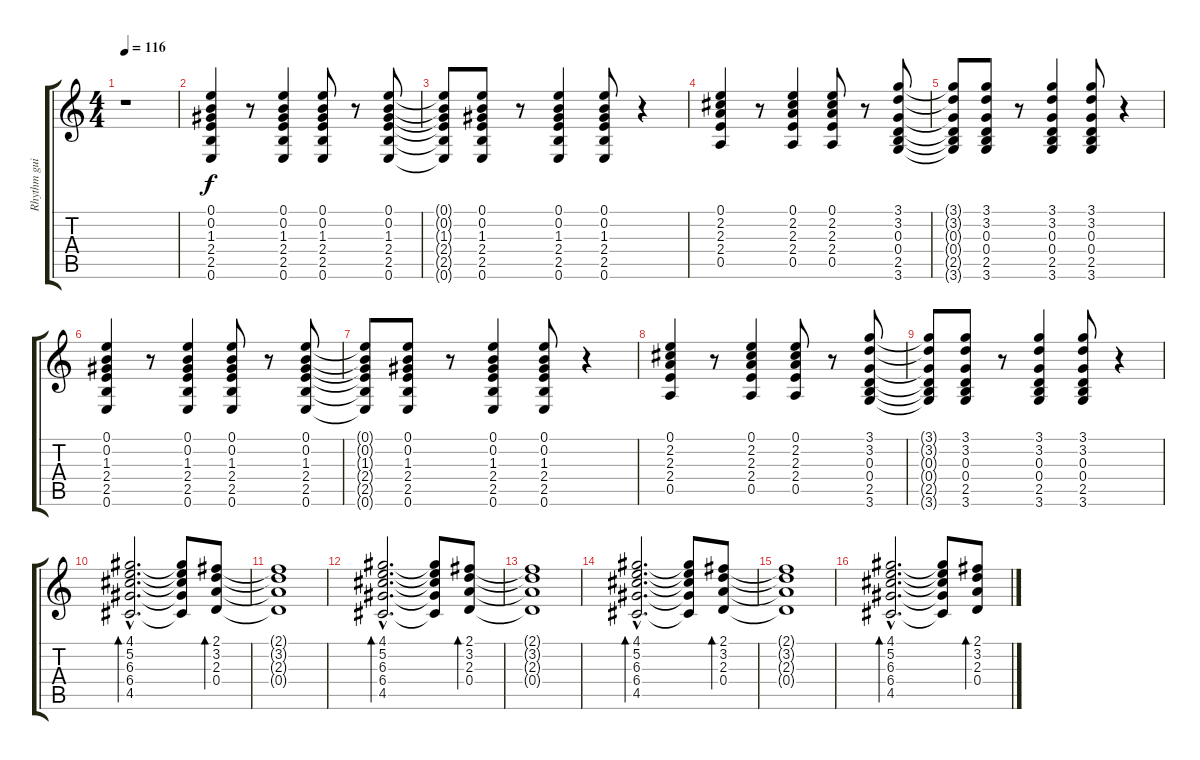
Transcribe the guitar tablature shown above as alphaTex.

\track ("Rhythm guitar" "Rhythm gui") {instrument acousticguitarsteel}
\staff {score tabs}
\tuning (E4 B3 G3 D3 A2 E2) {hide}
\ts (4 4)
\tempo 116
\clef g2
\ks c
r.1{dy f instrument acousticguitarsteel} |
(0.1 0.2 1.3 2.4 2.5 0.6).4 r.8 (0.1 0.2 1.3 2.4 2.5 0.6).4 (0.1 0.2 1.3 2.4 2.5 0.6).8 r.8 (0.1 0.2 1.3 2.4 2.5 0.6).8 |
(0.1{t} 0.2{t} 1.3{t} 2.4{t} 2.5{t} 0.6{t}).8 (0.1 0.2 1.3 2.4 2.5 0.6).8 r.8 (0.1 0.2 1.3 2.4 2.5 0.6).4 (0.1 0.2 1.3 2.4 2.5 0.6).8 r.4 |
(0.1 2.2 2.3 2.4 0.5).4 r.8 (0.1 2.2 2.3 2.4 0.5).4 (0.1 2.2 2.3 2.4 0.5).8 r.8 (3.1 3.2 0.3 0.4 2.5 3.6).8 |
(3.1{t} 3.2{t} 0.3{t} 0.4{t} 2.5{t} 3.6{t}).8 (3.1 3.2 0.3 0.4 2.5 3.6).8 r.8 (3.1 3.2 0.3 0.4 2.5 3.6).4 (3.1 3.2 0.3 0.4 2.5 3.6).8 r.4 |
(0.1 0.2 1.3 2.4 2.5 0.6).4 r.8 (0.1 0.2 1.3 2.4 2.5 0.6).4 (0.1 0.2 1.3 2.4 2.5 0.6).8 r.8 (0.1 0.2 1.3 2.4 2.5 0.6).8 |
(0.1{t} 0.2{t} 1.3{t} 2.4{t} 2.5{t} 0.6{t}).8 (0.1 0.2 1.3 2.4 2.5 0.6).8 r.8 (0.1 0.2 1.3 2.4 2.5 0.6).4 (0.1 0.2 1.3 2.4 2.5 0.6).8 r.4 |
(0.1 2.2 2.3 2.4 0.5).4 r.8 (0.1 2.2 2.3 2.4 0.5).4 (0.1 2.2 2.3 2.4 0.5).8 r.8 (3.1 3.2 0.3 0.4 2.5 3.6).8 |
(3.1{t} 3.2{t} 0.3{t} 0.4{t} 2.5{t} 3.6{t}).8 (3.1 3.2 0.3 0.4 2.5 3.6).8 r.8 (3.1 3.2 0.3 0.4 2.5 3.6).4 (3.1 3.2 0.3 0.4 2.5 3.6).8 r.4 |
(4.1{hac} 5.2{hac} 6.3{hac} 6.4{hac} 4.5{hac}).2{d bd 120} (4.1{t} 5.2{t} 6.3{t} 6.4{t} 4.5{t}).8 (2.1 3.2 2.3 0.4).8{bd 120} |
(2.1{t} 3.2{t} 2.3{t} 0.4{t}).1 |
(4.1{hac} 5.2{hac} 6.3{hac} 6.4{hac} 4.5{hac}).2{d bd 120} (4.1{t} 5.2{t} 6.3{t} 6.4{t} 4.5{t}).8 (2.1 3.2 2.3 0.4).8{bd 120} |
(2.1{t} 3.2{t} 2.3{t} 0.4{t}).1 |
(4.1{hac} 5.2{hac} 6.3{hac} 6.4{hac} 4.5{hac}).2{d bd 120} (4.1{t} 5.2{t} 6.3{t} 6.4{t} 4.5{t}).8 (2.1 3.2 2.3 0.4).8{bd 120} |
(2.1{t} 3.2{t} 2.3{t} 0.4{t}).1 |
(4.1{hac} 5.2{hac} 6.3{hac} 6.4{hac} 4.5{hac}).2{d bd 120} (4.1{t} 5.2{t} 6.3{t} 6.4{t} 4.5{t}).8 (2.1 3.2 2.3 0.4).8{bd 120}
